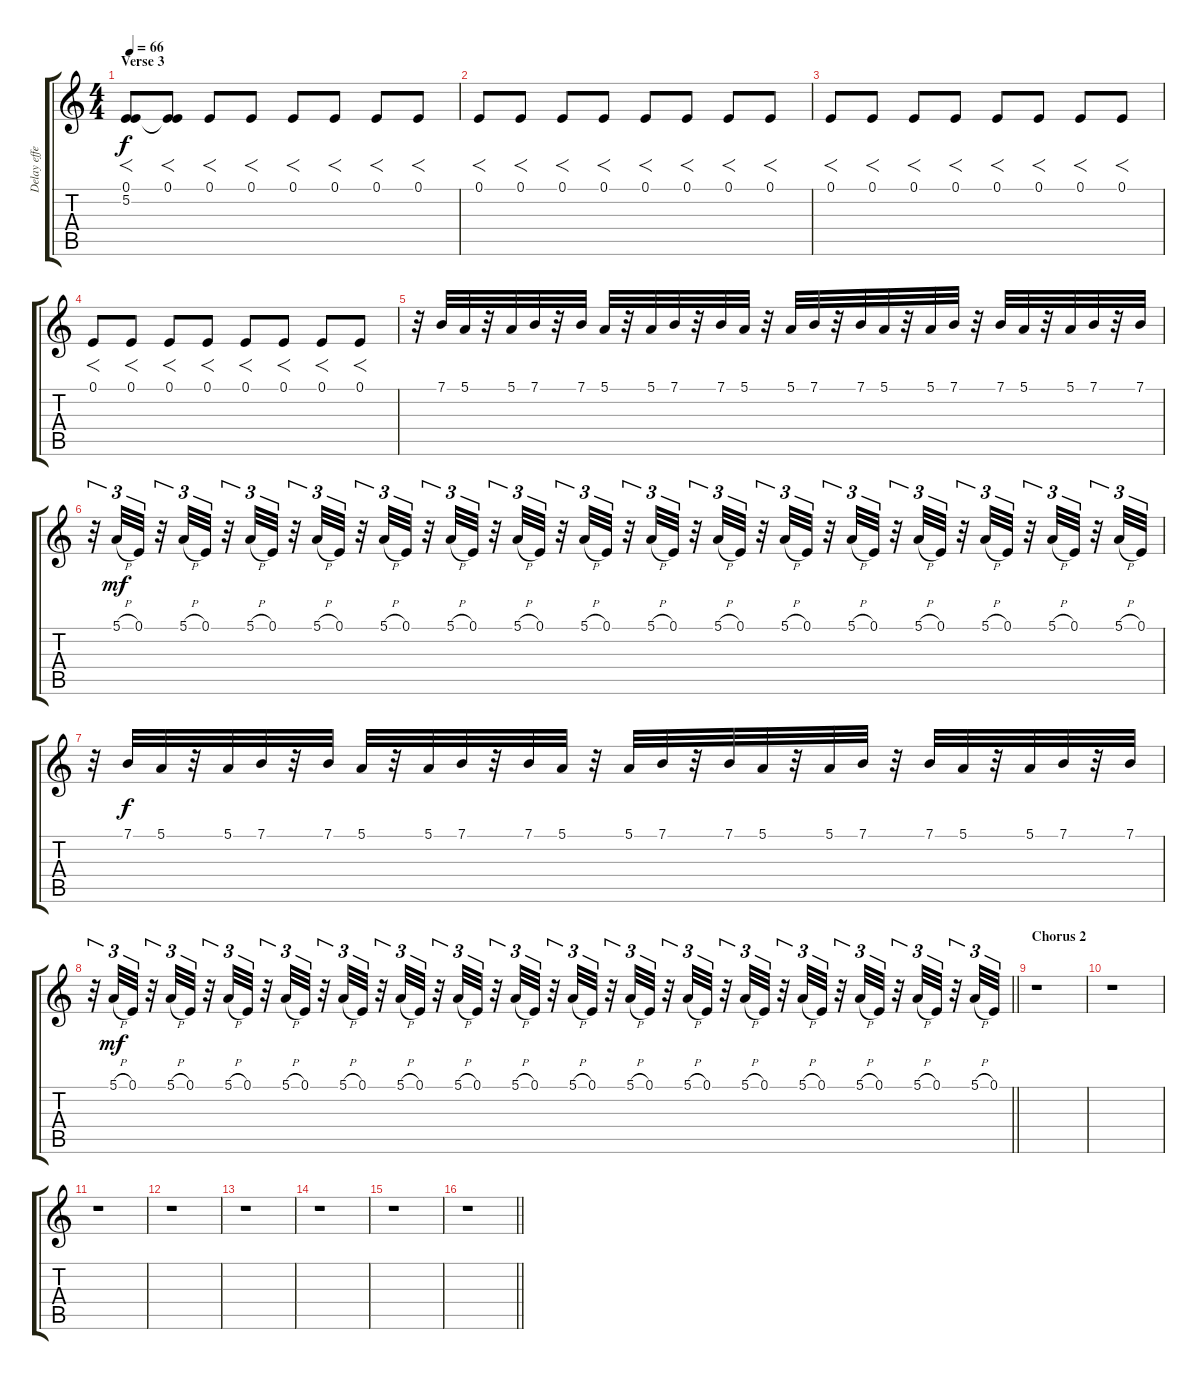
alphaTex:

\track ("Delay effects" "Delay effe") {instrument fx7echoes}
\staff {score tabs}
\tuning (E4 B3 G3 D3 A2 E2) {hide}
\ts (4 4)
\section ("" "Verse 3")
\tempo 66
\clef g2
\ks c
(0.1 5.2{t}).8{f dy f volume 10} (0.1 5.2{t}).8{f} 0.1.8{f} 0.1.8{f} 0.1.8{f} 0.1.8{f} 0.1.8{f} 0.1.8{f} |
0.1.8{f} 0.1.8{f} 0.1.8{f} 0.1.8{f} 0.1.8{f} 0.1.8{f} 0.1.8{f} 0.1.8{f} |
0.1.8{f} 0.1.8{f} 0.1.8{f} 0.1.8{f} 0.1.8{f} 0.1.8{f} 0.1.8{f} 0.1.8{f} |
0.1.8{f} 0.1.8{f} 0.1.8{f} 0.1.8{f} 0.1.8{f} 0.1.8{f} 0.1.8{f} 0.1.8{f} |
r.32{volume 8} 7.1.32 5.1.32 r.32 5.1.32 7.1.32 r.32 7.1.32 5.1.32 r.32 5.1.32 7.1.32 r.32 7.1.32 5.1.32 r.32 5.1.32 7.1.32 r.32 7.1.32 5.1.32 r.32 5.1.32 7.1.32 r.32 7.1.32 5.1.32 r.32 5.1.32 7.1.32 r.32 7.1.32 |
r.32{tu (3 2)} 5.1{h}.32{tu (3 2) dy mf} 0.1.32{tu (3 2)} r.32{tu (3 2)} 5.1{h}.32{tu (3 2)} 0.1.32{tu (3 2)} r.32{tu (3 2)} 5.1{h}.32{tu (3 2)} 0.1.32{tu (3 2)} r.32{tu (3 2)} 5.1{h}.32{tu (3 2)} 0.1.32{tu (3 2)} r.32{tu (3 2)} 5.1{h}.32{tu (3 2)} 0.1.32{tu (3 2)} r.32{tu (3 2)} 5.1{h}.32{tu (3 2)} 0.1.32{tu (3 2)} r.32{tu (3 2)} 5.1{h}.32{tu (3 2)} 0.1.32{tu (3 2)} r.32{tu (3 2)} 5.1{h}.32{tu (3 2)} 0.1.32{tu (3 2)} r.32{tu (3 2)} 5.1{h}.32{tu (3 2)} 0.1.32{tu (3 2)} r.32{tu (3 2)} 5.1{h}.32{tu (3 2)} 0.1.32{tu (3 2)} r.32{tu (3 2)} 5.1{h}.32{tu (3 2)} 0.1.32{tu (3 2)} r.32{tu (3 2)} 5.1{h}.32{tu (3 2)} 0.1.32{tu (3 2)} r.32{tu (3 2)} 5.1{h}.32{tu (3 2)} 0.1.32{tu (3 2)} r.32{tu (3 2)} 5.1{h}.32{tu (3 2)} 0.1.32{tu (3 2)} r.32{tu (3 2)} 5.1{h}.32{tu (3 2)} 0.1.32{tu (3 2)} r.32{tu (3 2)} 5.1{h}.32{tu (3 2)} 0.1.32{tu (3 2)} |
r.32{volume 8} 7.1.32{dy f} 5.1.32 r.32 5.1.32 7.1.32 r.32 7.1.32 5.1.32 r.32 5.1.32 7.1.32 r.32 7.1.32 5.1.32 r.32 5.1.32 7.1.32 r.32 7.1.32 5.1.32 r.32 5.1.32 7.1.32 r.32 7.1.32 5.1.32 r.32 5.1.32 7.1.32 r.32 7.1.32 |
\barLineRight lightlight
r.32{tu (3 2)} 5.1{h}.32{tu (3 2) dy mf} 0.1.32{tu (3 2)} r.32{tu (3 2)} 5.1{h}.32{tu (3 2)} 0.1.32{tu (3 2)} r.32{tu (3 2)} 5.1{h}.32{tu (3 2)} 0.1.32{tu (3 2)} r.32{tu (3 2)} 5.1{h}.32{tu (3 2)} 0.1.32{tu (3 2)} r.32{tu (3 2)} 5.1{h}.32{tu (3 2)} 0.1.32{tu (3 2)} r.32{tu (3 2)} 5.1{h}.32{tu (3 2)} 0.1.32{tu (3 2)} r.32{tu (3 2)} 5.1{h}.32{tu (3 2)} 0.1.32{tu (3 2)} r.32{tu (3 2)} 5.1{h}.32{tu (3 2)} 0.1.32{tu (3 2)} r.32{tu (3 2)} 5.1{h}.32{tu (3 2)} 0.1.32{tu (3 2)} r.32{tu (3 2)} 5.1{h}.32{tu (3 2)} 0.1.32{tu (3 2)} r.32{tu (3 2)} 5.1{h}.32{tu (3 2)} 0.1.32{tu (3 2)} r.32{tu (3 2)} 5.1{h}.32{tu (3 2)} 0.1.32{tu (3 2)} r.32{tu (3 2)} 5.1{h}.32{tu (3 2)} 0.1.32{tu (3 2)} r.32{tu (3 2)} 5.1{h}.32{tu (3 2)} 0.1.32{tu (3 2)} r.32{tu (3 2)} 5.1{h}.32{tu (3 2)} 0.1.32{tu (3 2)} r.32{tu (3 2)} 5.1{h}.32{tu (3 2)} 0.1.32{tu (3 2)} |
\section ("" "Chorus 2")
r.1 |
r.1 |
r.1 |
r.1 |
r.1 |
r.1 |
r.1 |
\barLineRight lightlight
r.1
